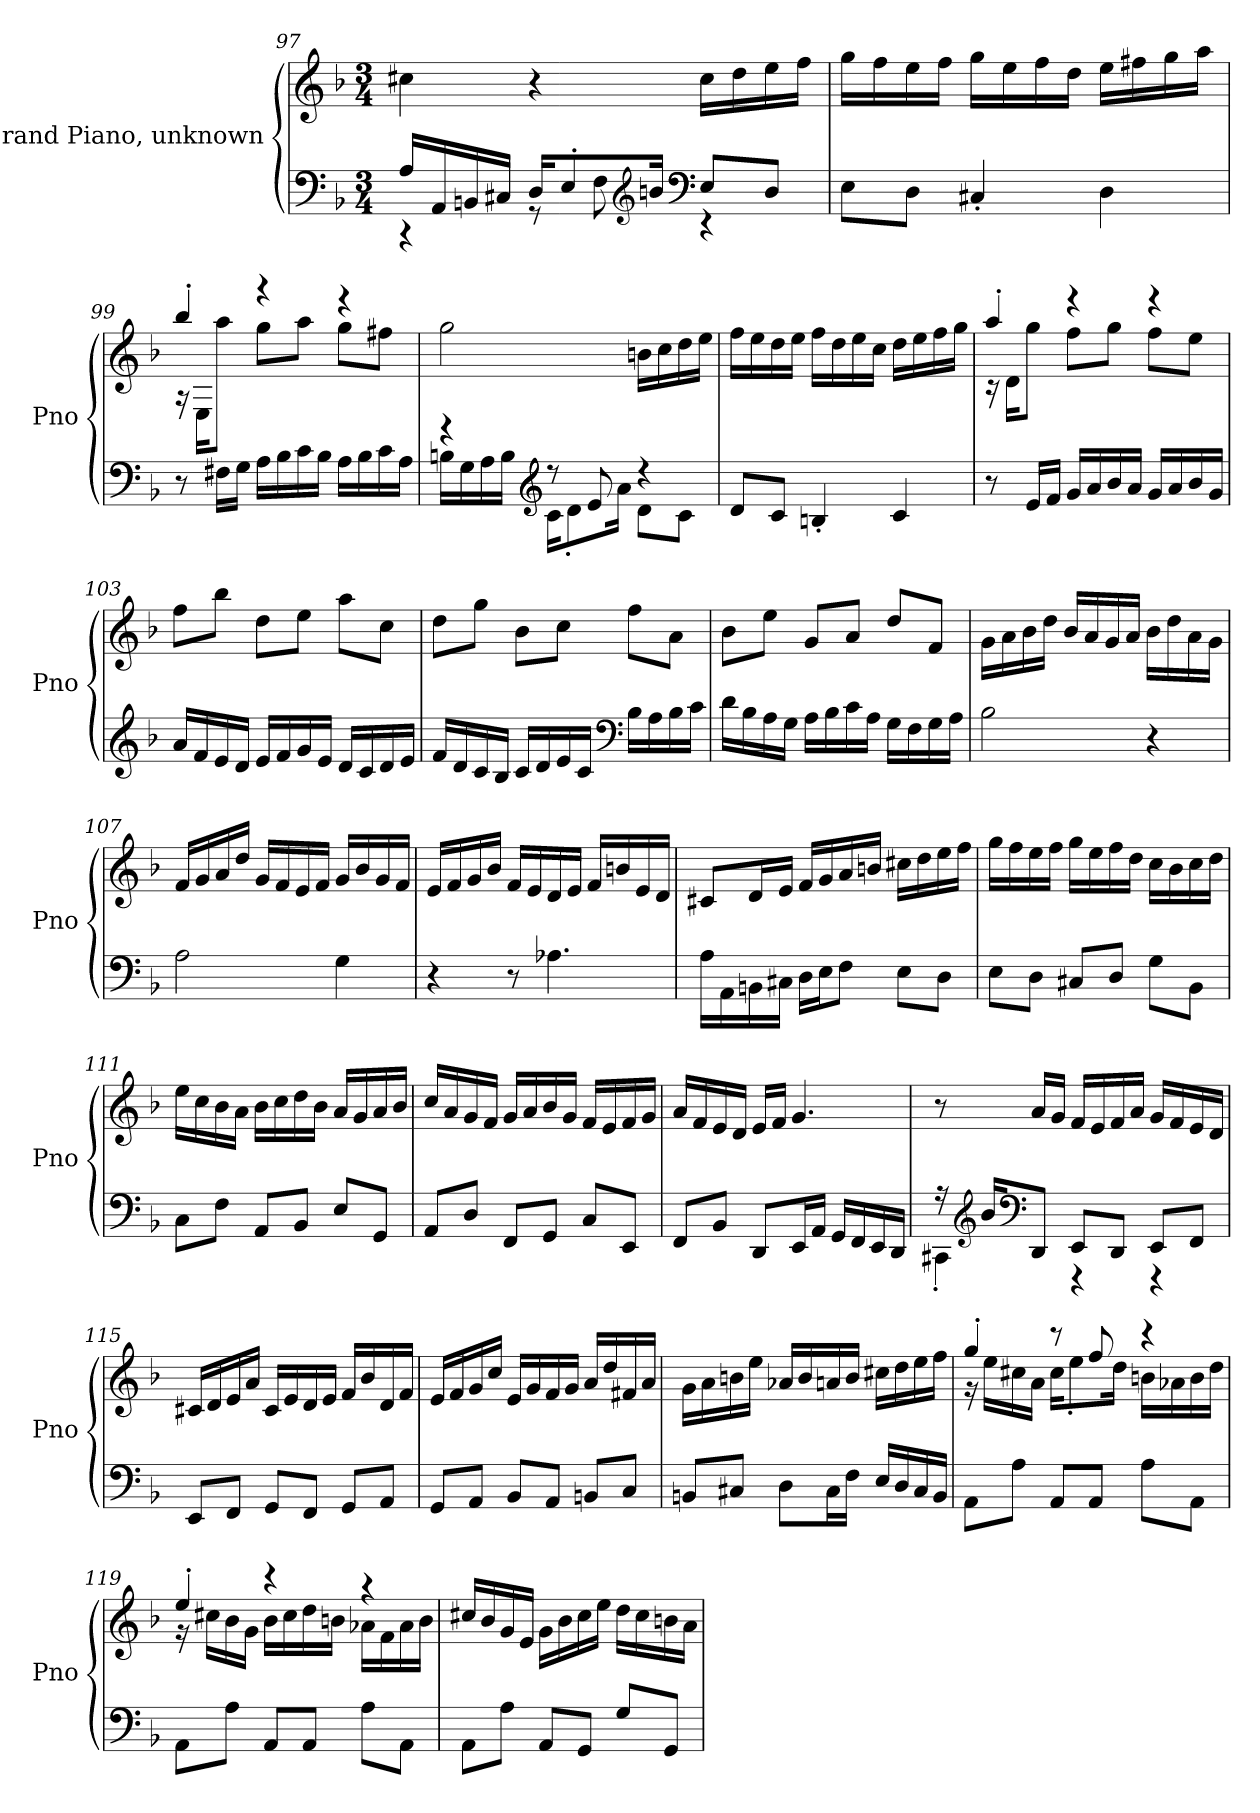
**kern	**kern
*part1	*part1
*staff2	*staff1
*I"Grand Piano, unknown	*
*I'Pno	*
!!LO:LB:g=z
*clefF4	*clefG2
*k[b-]	*k[b-]
*M3/4	*M3/4
=97	=97
*^	*
16A/LL	4r	4cc#X\
16AA/	.	.
16BBn/	.	.
16C#X/JJ	.	.
16D/KL	8r	4r
8E'/	.	.
.	8F\	.
*clefG2	*	*
16bn/Jk	.	.
*clefF4	*	*
8E/L	4r	16cc#\LL
.	.	16dd\
8D/J	.	16ee\
.	.	16ff\JJ
*v	*v	*
=98	=98
8E\L	16gg\LL
.	16ff\
8D\J	16ee\
.	16ff\JJ
4C#X'/	16gg\LL
.	16ee\
.	16ff\
.	16dd\JJ
4D\	16ee\LL
.	16ff#X\
.	16gg\
.	16aa\JJ
=99	=99
*	*^
8r	4bb-'/	16r
.	.	16E\KL
16F#X\LL	.	8aa\J
16G\JJ	.	.
16A\LL	4r	8gg\L
16B-\	.	.
16c\	.	8aa\J
16B-\JJ	.	.
16A\LL	4r	8gg\L
16B-\	.	.
16c\	.	8ff#X\J
16A\JJ	.	.
*	*v	*v
!!LO:PB:g=z
=100	=100
*^	*
4r	16Bn\LL	2gg\
.	16G\	.
.	16A\	.
.	16B\JJ	.
*clefG2	*	*
8r	16c\KL	.
.	8d'\	.
8e/	.	.
.	16a\Jk	.
4r	8d\L	16bn\LL
.	.	16cc\
.	8c\J	16dd\
.	.	16ee\JJ
*v	*v	*
=101	=101
8d/L	16ff\LL
.	16ee\
8c/J	16dd\
.	16ee\JJ
4Bn'/	16ff\LL
.	16dd\
.	16ee\
.	16cc\JJ
4c/	16dd\LL
.	16ee\
.	16ff\
.	16gg\JJ
=102	=102
*	*^
8r	4aa'/	16r
.	.	16d\KL
16e/LL	.	8gg\J
16f/JJ	.	.
16g/LL	4r	8ff\L
16a/	.	.
16b-/	.	8gg\J
16a/JJ	.	.
16g/LL	4r	8ff\L
16a/	.	.
16b-/	.	8ee\J
16g/JJ	.	.
*	*v	*v
!!LO:LB:g=z
=103	=103
16a/LL	8ff\L
16f/	.
16e/	8bb-\J
16d/JJ	.
16e/LL	8dd\L
16f/	.
16g/	8ee\J
16e/JJ	.
16d/LL	8aa\L
16c/	.
16d/	8cc\J
16e/JJ	.
=104	=104
16f/LL	8dd\L
16d/	.
16c/	8gg\J
16B-/JJ	.
16c/LL	8b-\L
16d/	.
16e/	8cc\J
16c/JJ	.
*clefF4	*
16B-\LL	8ff\L
16A\	.
16B-\	8a\J
16c\JJ	.
=105	=105
16d\LL	8b-\L
16B-\	.
16A\	8ee\J
16G\JJ	.
16A\LL	8g/L
16B-\	.
16c\	8a/J
16A\JJ	.
16G\LL	8dd/L
16F\	.
16G\	8f/J
16A\JJ	.
!!LO:LB:g=z
=106	=106
2B-\	16g\LL
.	16a\
.	16b-\
.	16dd\JJ
.	16b-/LL
.	16a/
.	16g/
.	16a/JJ
4r	16b-\LL
.	16dd\
.	16a\
.	16g\JJ
=107	=107
2A\	16f/LL
.	16g/
.	16a/
.	16dd/JJ
.	16g/LL
.	16f/
.	16e/
.	16f/JJ
4G\	16g/LL
.	16b-/
.	16g/
.	16f/JJ
=108	=108
4r	16e/LL
.	16f/
.	16g/
.	16b-/JJ
8r	16f/LL
.	16e/
4.A-X\	16d/
.	16e/JJ
.	16f/LL
.	16bn/
.	16e/
.	16d/JJ
!!LO:LB:g=z
=109	=109
16A\LL	8c#X/L
16AA\	.
16BBn\	16d/L
16C#X\JJ	16e/JJ
16D\LL	16f/LL
16E\J	16g/
8F\J	16a/
.	16bn/JJ
8E\L	16cc#X\LL
.	16dd\
8D\J	16ee\
.	16ff\JJ
=110	=110
8E\L	16gg\LL
.	16ff\
8D\J	16ee\
.	16ff\JJ
8C#X/L	16gg\LL
.	16ee\
8D/J	16ff\
.	16dd\JJ
8G\L	16cc\LL
.	16b-\
8BB-\J	16cc\
.	16dd\JJ
=111	=111
8C\L	16ee\LL
.	16cc\
8F\J	16b-\
.	16a\JJ
8AA/L	16b-\LL
.	16cc\
8BB-/J	16dd\
.	16b-\JJ
8E/L	16a/LL
.	16g/
8GG/J	16a/
.	16b-/JJ
!!LO:LB:g=z
=112	=112
8AA/L	16cc/LL
.	16a/
8D/J	16g/
.	16f/JJ
8FF/L	16g/LL
.	16a/
8GG/J	16b-/
.	16g/JJ
8C/L	16f/LL
.	16e/
8EE/J	16f/
.	16g/JJ
=113	=113
8FF/L	16a/LL
.	16f/
8BB-/J	16e/
.	16d/JJ
8DD/L	16e/LL
.	16f/JJ
16EE/L	4.g/
16AA/JJ	.
16GG/LL	.
16FF/	.
16EE/	.
16DD/JJ	.
=114	=114
*^	*
16r	4CC#X'\	8r
*clefG2	*	*
16b-/KL	.	.
*clefF4	*	*
8DD/J	.	16a/LL
.	.	16g/JJ
8EE/L	4r	16f/LL
.	.	16e/
8DD/J	.	16f/
.	.	16a/JJ
8EE/L	4r	16g/LL
.	.	16f/
8FF/J	.	16e/
.	.	16d/JJ
*v	*v	*
!!LO:LB:g=z
=115	=115
8EE/L	16c#X/LL
.	16d/
8FF/J	16e/
.	16a/JJ
8GG/L	16c#/LL
.	16e/
8FF/J	16d/
.	16e/JJ
8GG/L	16f/LL
.	16b-/
8AA/J	16d/
.	16f/JJ
=116	=116
8GG/L	16e/LL
.	16f/
8AA/J	16g/
.	16cc/JJ
8BB-/L	16e/LL
.	16g/
8AA/J	16f/
.	16g/JJ
8BBn/L	16a/LL
.	16dd/
8C/J	16f#X/
.	16a/JJ
=117	=117
8BBn/L	16g\LL
.	16a\
8C#X/J	16bn\
.	16ee\JJ
8D\L	16a-X/LL
.	16b/
16C#\L	16an/
16F\JJ	16b/JJ
16E/LL	16cc#X\LL
16D/	16dd\
16C#/	16ee\
16BB/JJ	16ff\JJ
!!LO:PB:g=z
=118	=118
*	*^
8AA\L	4gg'/	16r
.	.	16ee\LL
8A\J	.	16cc#X\
.	.	16a\JJ
8AA/L	8r	16cc#\KL
.	.	8ee'\
8AA/J	8ff/	.
.	.	16dd\Jk
8A\L	4r	16bn\LL
.	.	16a-X\
8AA\J	.	16b\
.	.	16dd\JJ
=119	=119	=119
8AA\L	4ee'/	16r
.	.	16cc#X\LL
8A\J	.	16b-\
.	.	16g\JJ
8AA/L	4r	16b-\LL
.	.	16cc#\
8AA/J	.	16dd\
.	.	16bn\JJ
8A\L	4r	16a-X\LL
.	.	16f\
8AA\J	.	16a-\
.	.	16b\JJ
*	*v	*v
=120	=120
8AA\L	16cc#X/LL
.	16b-/
8A\J	16g/
.	16e/JJ
8AA/L	16g\LL
.	16b-\
8GG/J	16cc#\
.	16ee\JJ
8G/L	16dd\LL
.	16cc#\
8GG/J	16bn\
.	16a\JJ
=	=
*-	*-
